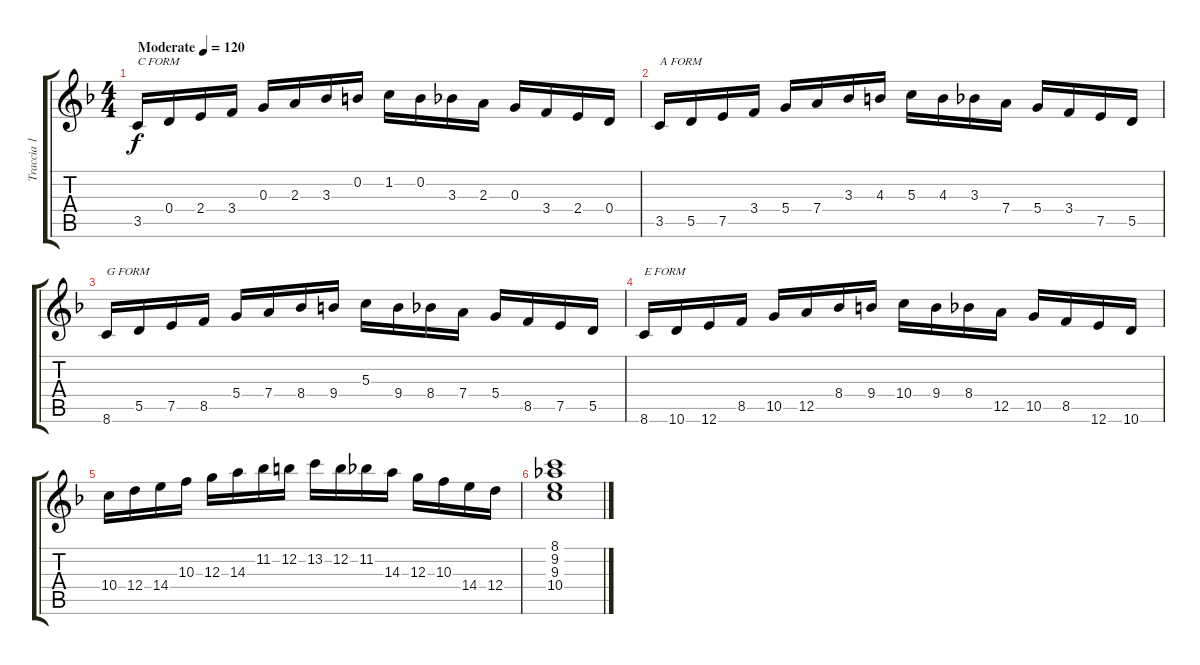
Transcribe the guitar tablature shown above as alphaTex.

\track ("Traccia 1" "Traccia 1") {instrument acousticguitarsteel}
\staff {score tabs}
\tuning (E4 B3 G3 D3 A2 E2) {hide}
\ts (4 4)
\tempo (120 "Moderate")
\clef g2
\ks f
3.5.16{txt "C FORM" dy f instrument acousticguitarsteel} 0.4.16 2.4.16 3.4.16 0.3.16 2.3.16 3.3.16 0.2.16 1.2.16 0.2.16 3.3.16 2.3.16 0.3.16 3.4.16 2.4.16 0.4.16 |
3.5.16{txt "A FORM"} 5.5.16 7.5.16 3.4.16 5.4.16 7.4.16 3.3.16 4.3.16 5.3.16 4.3.16 3.3.16 7.4.16 5.4.16 3.4.16 7.5.16 5.5.16 |
8.6.16{txt "G FORM"} 5.5.16 7.5.16 8.5.16 5.4.16 7.4.16 8.4.16 9.4.16 5.3.16 9.4.16 8.4.16 7.4.16 5.4.16 8.5.16 7.5.16 5.5.16 |
8.6.16{txt "E FORM"} 10.6.16 12.6.16 8.5.16 10.5.16 12.5.16 8.4.16 9.4.16 10.4.16 9.4.16 8.4.16 12.5.16 10.5.16 8.5.16 12.6.16 10.6.16 |
10.4.16 12.4.16 14.4.16 10.3.16 12.3.16 14.3.16 11.2.16 12.2.16 13.2.16 12.2.16 11.2.16 14.3.16 12.3.16 10.3.16 14.4.16 12.4.16 |
(8.1 9.2 9.3 10.4).1
